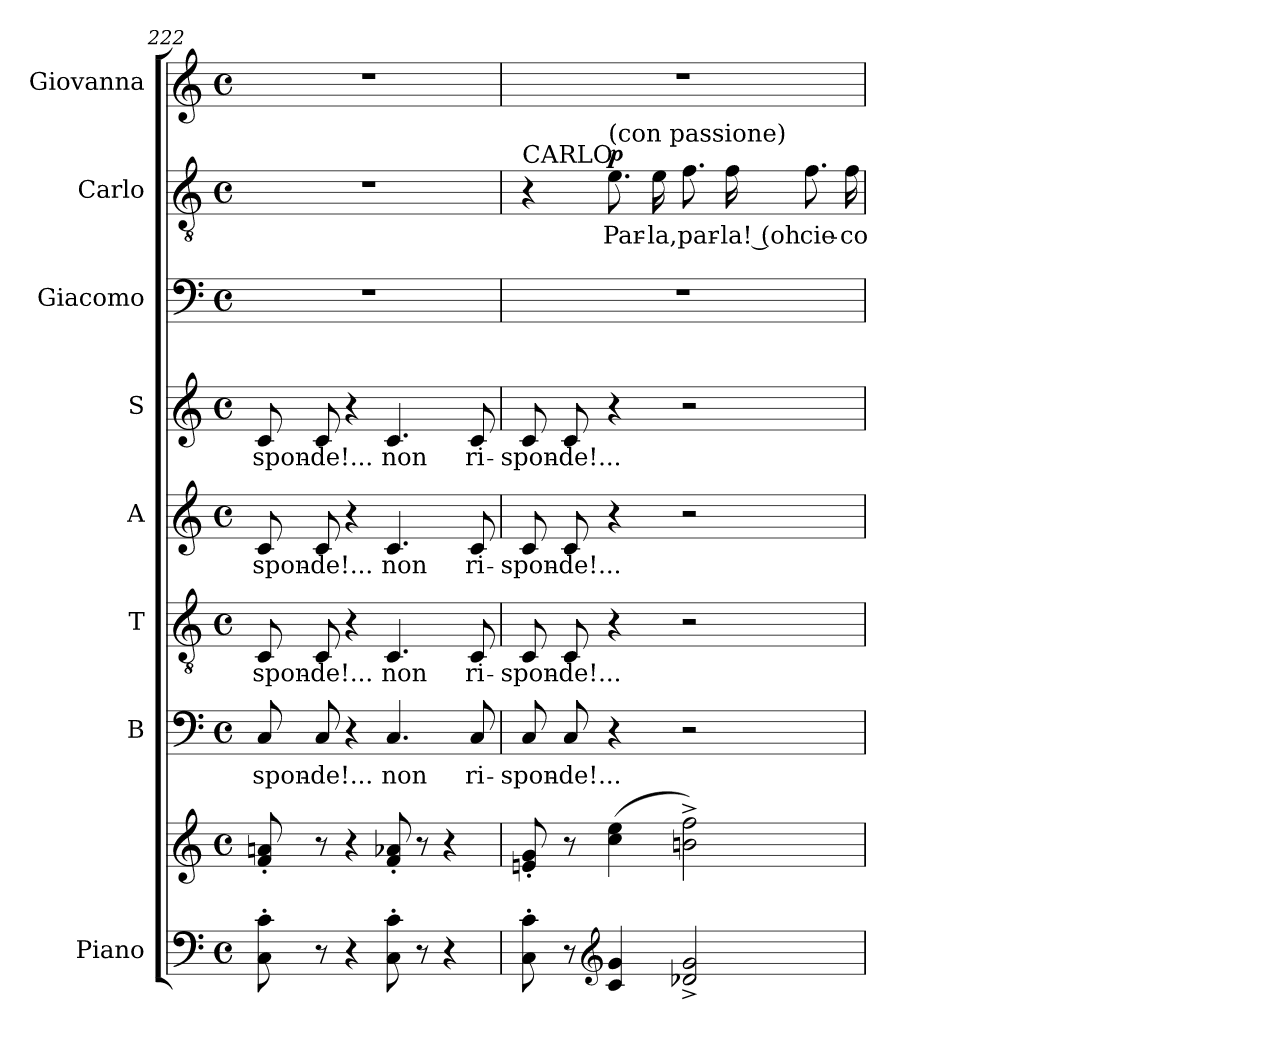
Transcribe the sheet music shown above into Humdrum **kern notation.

**kern	**kern	**kern	**text	**kern	**text	**kern	**text	**kern	**text	**kern	**kern	**text	**dynam	**kern
*part8	*part8	*part7	*part7	*part6	*part6	*part5	*part5	*part4	*part4	*part3	*part2	*part2	*part2	*part1
*staff9	*staff8	*staff7	*staff7	*staff6	*staff6	*staff5	*staff5	*staff4	*staff4	*staff3	*staff2	*staff2	*staff2	*staff1
*I"Piano	*	*I"B	*	*I"T	*	*I"A	*	*I"S	*	*I"Giacomo	*I"Carlo	*	*	*I"Giovanna
*I'Pno	*	*I'B	*	*I'T	*	*I'A	*	*I'S	*	*	*	*	*	*
*clefF4	*clefG2	*clefF4	*	*clefGv2	*	*clefG2	*	*clefG2	*	*clefF4	*clefGv2	*	*	*clefG2
*k[]	*k[]	*k[]	*	*k[]	*	*k[]	*	*k[]	*	*k[]	*k[]	*	*	*k[]
*M4/4	*M4/4	*M4/4	*	*M4/4	*	*M4/4	*	*M4/4	*	*M4/4	*M4/4	*	*	*M4/4
*met(c)	*met(c)	*met(c)	*	*met(c)	*	*met(c)	*	*met(c)	*	*met(c)	*met(c)	*	*	*met(c)
=222	=222	=222	=222	=222	=222	=222	=222	=222	=222	=222	=222	=222	=222	=222
!	!	!	!LO:LY:b	!	!LO:LY:b	!	!LO:LY:b	!	!LO:LY:b	!	!	!	!	!
8C\' 8c\'	8f/' 8an/'	8C/	-spon-	8C/	-spon-	8c/	-spon-	8c/	-spon-	1r	1r	.	.	1r
!	!	!	!LO:LY:b	!	!LO:LY:b	!	!LO:LY:b	!	!LO:LY:b	!	!	!	!	!
8r	8r	8C/	-de!...	8C/	-de!...	8c/	-de!...	8c/	-de!...	.	.	.	.	.
4r	4r	4r	.	4r	.	4r	.	4r	.	.	.	.	.	.
!	!	!	!LO:LY:b	!	!LO:LY:b	!	!LO:LY:b	!	!LO:LY:b	!	!	!	!	!
8C\' 8c\'	8f/' 8a-X/'	4.C/	non	4.C/	non	4.c/	non	4.c/	non	.	.	.	.	.
8r	8r	.	.	.	.	.	.	.	.	.	.	.	.	.
4r	4r	.	.	.	.	.	.	.	.	.	.	.	.	.
!	!	!	!LO:LY:b	!	!LO:LY:b	!	!LO:LY:b	!	!LO:LY:b	!	!	!	!	!
.	.	8C/	ri-	8C/	ri-	8c/	ri-	8c/	ri-	.	.	.	.	.
=223	=223	=223	=223	=223	=223	=223	=223	=223	=223	=223	=223	=223	=223	=223
!	!	!	!	!	!	!	!	!	!	!	!LO:TX:a:t=CARLO	!	!	!
!	!	!	!LO:LY:b	!	!LO:LY:b	!	!LO:LY:b	!	!LO:LY:b	!	!	!	!	!
8C\' 8c\'	8en/' 8g/'	8C/	-spon-	8C/	-spon-	8c/	-spon-	8c/	-spon-	1r	4r	.	.	1r
!	!	!	!LO:LY:b	!	!LO:LY:b	!	!LO:LY:b	!	!LO:LY:b	!	!	!	!	!
8r	8r	8C/	-de!...	8C/	-de!...	8c/	-de!...	8c/	-de!...	.	.	.	.	.
*clefG2	*	*	*	*	*	*	*	*	*	*	*	*	*	*
!	!	!	!	!	!	!	!	!	!	!	!LO:TX:a:t=(con passione)	!	!	!
!	!	!	!	!	!	!	!	!	!	!	!	!LO:LY:b	!LO:DY:a	!
4c/ 4g/	(4cc\ 4ee\	4r	.	4r	.	4r	.	4r	.	.	8.e\	Par-	p	.
!	!	!	!	!	!	!	!	!	!	!	!	!LO:LY:b	!	!
.	.	.	.	.	.	.	.	.	.	.	16e\	-la,	.	.
!	!	!	!	!	!	!	!	!	!	!	!	!LO:LY:b	!	!
2d-X/^ 2g/^	2bn\^ 2ff\^)	2r	.	2r	.	2r	.	2r	.	.	8.f\	par-	.	.
!	!	!	!	!	!	!	!	!	!	!	!	!LO:LY:b	!	!
.	.	.	.	.	.	.	.	.	.	.	16f\	-la! (oh	.	.
!	!	!	!	!	!	!	!	!	!	!	!	!LO:LY:b	!	!
.	.	.	.	.	.	.	.	.	.	.	8.f\	cie-	.	.
!	!	!	!	!	!	!	!	!	!	!	!	!LO:LY:b	!	!
.	.	.	.	.	.	.	.	.	.	.	16f\	-co	.	.
=	=	=	=	=	=	=	=	=	=	=	=	=	=	=
*-	*-	*-	*-	*-	*-	*-	*-	*-	*-	*-	*-	*-	*-	*-
